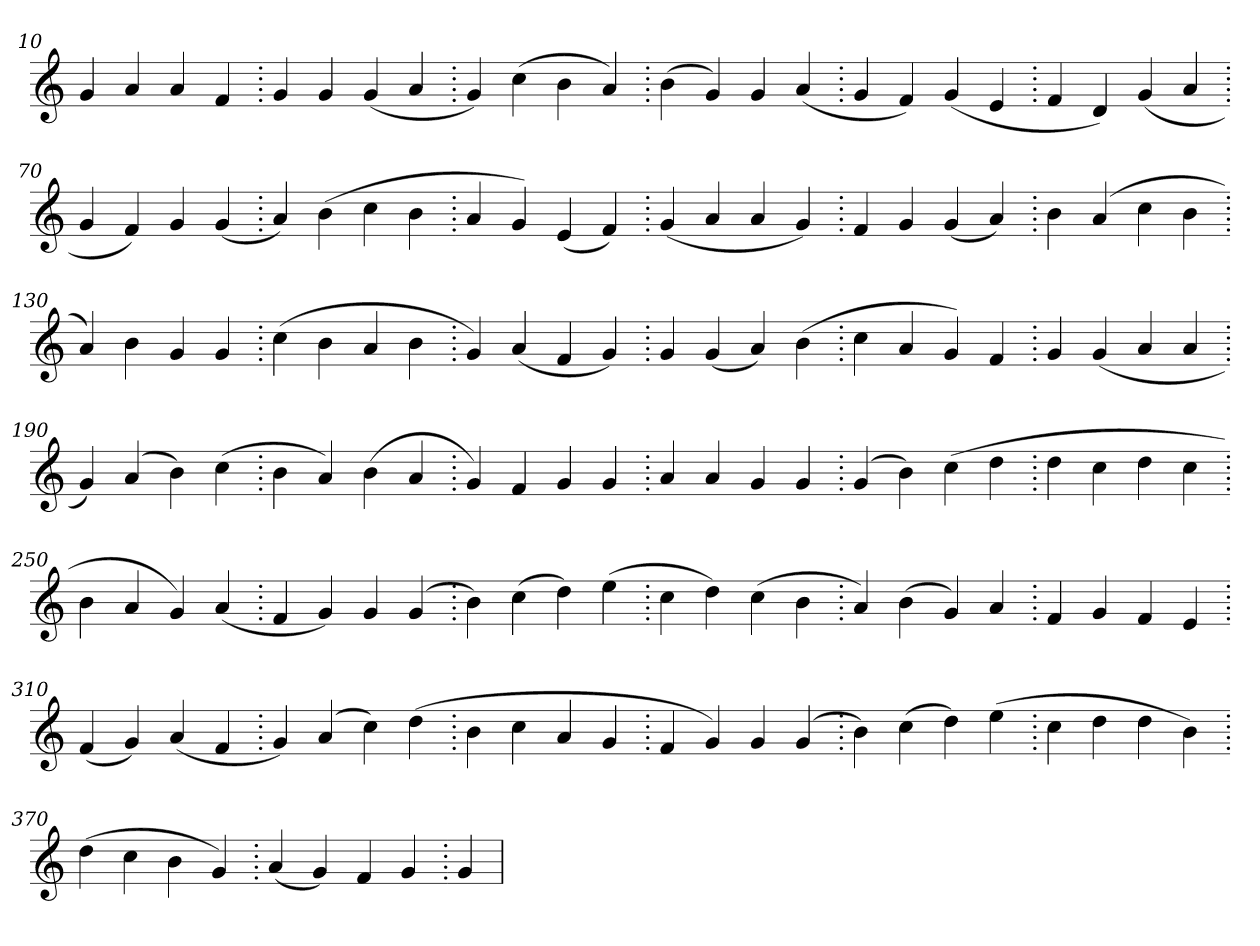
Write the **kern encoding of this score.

**kern
*part1
*staff1
*clefG2
=10.
4g
4a
4a
4f
=20.
4g
4g
(>4g
4a
=30.
4g)
(>4cc
4b
4a)
=40.
(>4b
4g)
4g
(>4a
=50.
4g
4f)
(>4g
4e
=60.
4f
4d)
(>4g
4a
=70.
4g
4f)
4g
(>4g
=80.
4a)
(>4b
4cc
4b
=90.
4a
4g)
(>4e
4f)
=100.
(>4g
4a
4a
4g)
=110.
4f
4g
(>4g
4a)
=120.
4b
(>4a
4cc
4b
=130.
4a)
4b
4g
4g
=140.
(>4cc
4b
4a
4b
=150.
4g)
(>4a
4f
4g)
=160.
4g
(>4g
4a)
(>4b
=170.
4cc
4a
4g)
4f
=180.
4g
(>4g
4a
4a
=190.
4g)
(>4a
4b)
(>4cc
=200.
4b
4a)
(>4b
4a
=210.
4g)
4f
4g
4g
=220.
4a
4a
4g
4g
=230.
(>4g
4b)
(>4cc
4dd
=240.
4dd
4cc
4dd
4cc
=250.
4b
4a
4g)
(>4a
=260.
4f
4g)
4g
(>4g
=270.
4b)
(>4cc
4dd)
(>4ee
=280.
4cc
4dd)
(>4cc
4b
=290.
4a)
(>4b
4g)
4a
=300.
4f
4g
4f
4e
=310.
(>4f
4g)
(>4a
4f
=320.
4g)
(>4a
4cc)
(>4dd
=330.
4b
4cc
4a
4g
=340.
4f
4g)
4g
(>4g
=350.
4b)
(>4cc
4dd)
(>4ee
=360.
4cc
4dd
4dd
4b)
=370.
(>4dd
4cc
4b
4g)
=380.
(>4a
4g)
4f
4g
=390.
4g
=
*-
